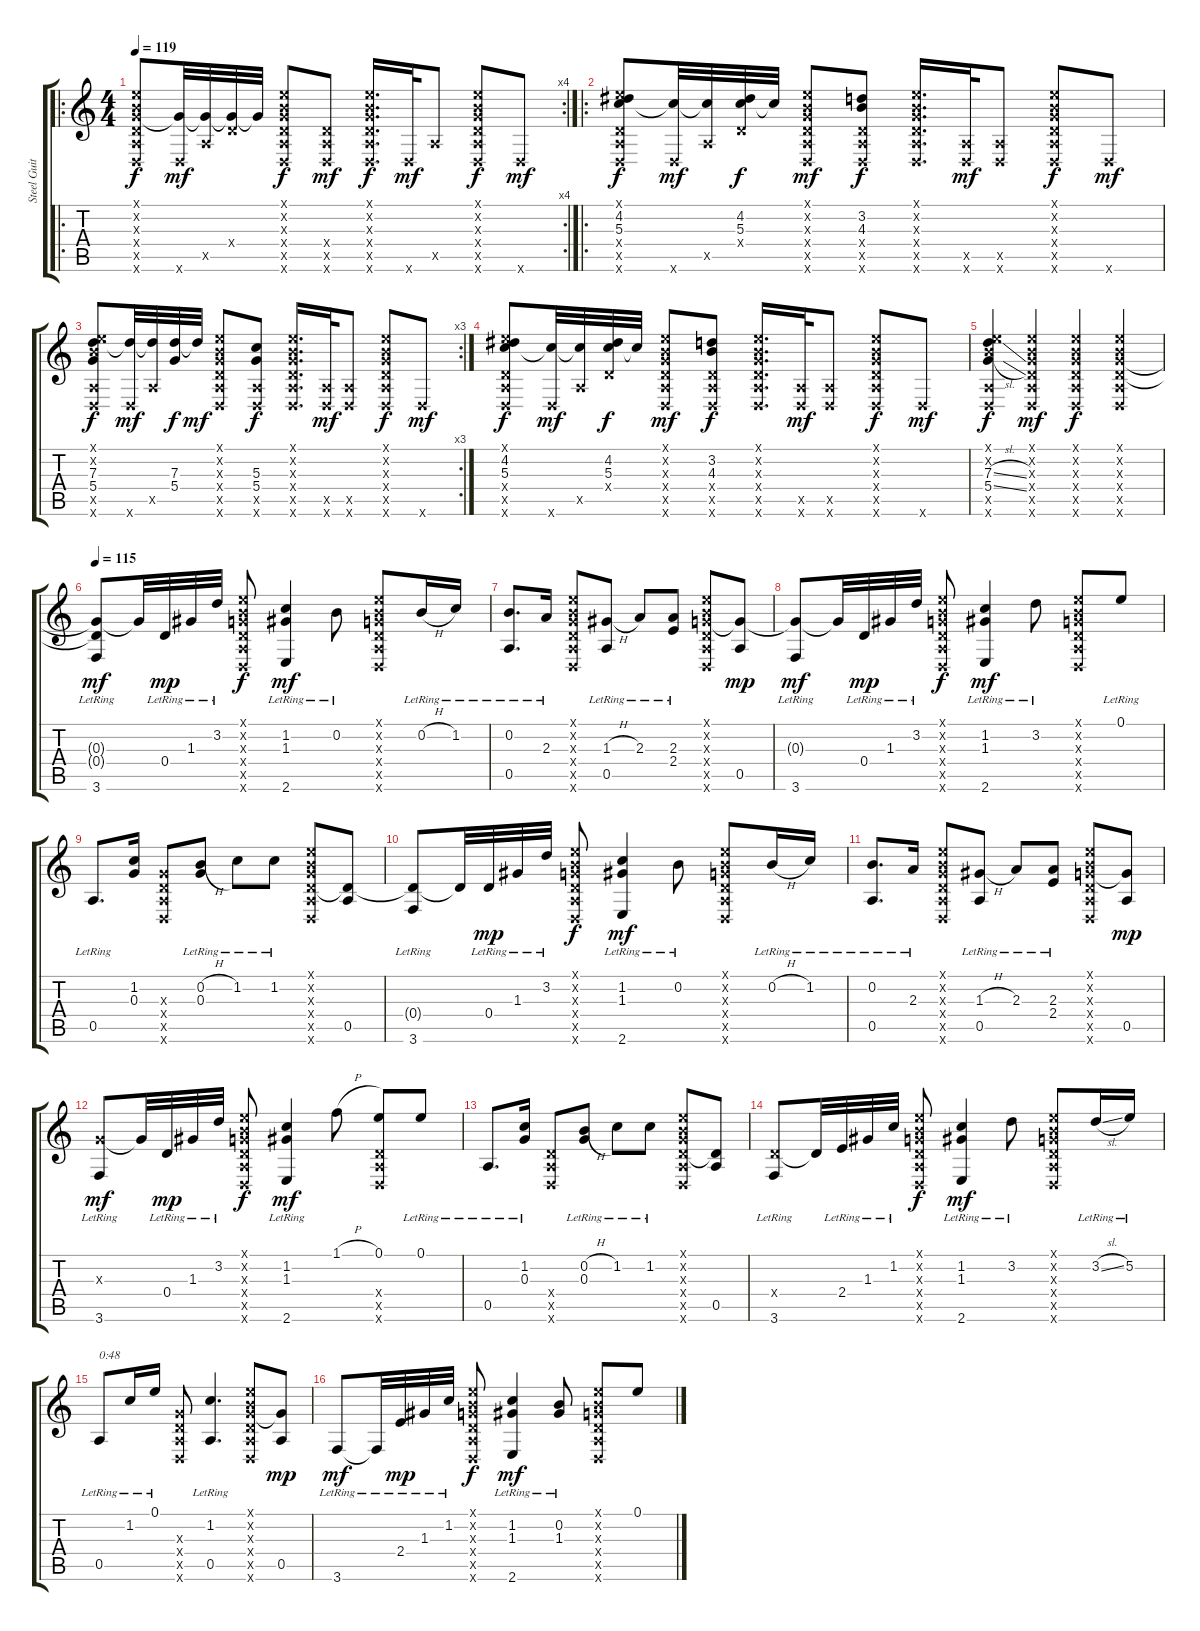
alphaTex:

\track ("Steel Guitar" "Steel Guit") {instrument acousticguitarsteel}
\staff {score tabs}
\tuning (E4 B3 G3 D3 A2 D2) {hide}
\ro
\rc 4
\ts (4 4)
\tempo 119
\clef g2
\ks c
(0.1{x} 0.2{x} 0.3{x} 0.4{x} 0.5{x} 0.6{x}).8{dy f instrument acousticguitarsteel} (0.3{t} 0.6{x}).32{dy mf} (0.3{t} 0.5{x}).32 (0.3{t} 0.4{x}).32 0.3{t}.32 (0.1{x} 0.2{x} 0.3{x} 0.4{x} 0.5{x} 0.6{x}).8{dy f} (0.4{x} 0.5{x} 0.6{x}).8{dy mf} (0.1{x} 0.2{x} 0.3{x} 0.4{x} 0.5{x} 0.6{x}).16{d dy f} 0.6{x}.32{dy mf} 0.5{x}.8 (0.1{x} 0.2{x} 0.3{x} 0.4{x} 0.5{x} 0.6{x}).8{dy f} 0.6{x}.8{dy mf} |
\ro
(0.1{x} 4.2 5.3 0.4{x} 0.5{x} 0.6{x}).8{dy f} (5.3{t} 0.6{x}).32{dy mf} (5.3{t} 0.5{x}).32 (4.2 5.3 0.4{x}).32{dy f} 5.3{t}.32 (0.1{x} 0.2{x} 0.3{x} 0.4{x} 0.5{x} 0.6{x}).8{dy mf} (3.2 4.3 0.4{x} 0.5{x} 0.6{x}).8{dy f} (0.1{x} 0.2{x} 0.3{x} 0.4{x} 0.5{x} 0.6{x}).16{d} (0.5{x} 0.6{x}).32{dy mf} (0.5{x} 0.6{x}).8 (0.1{x} 0.2{x} 0.3{x} 0.4{x} 0.5{x} 0.6{x}).8{dy f} 0.6{x}.8{dy mf} |
\rc 3
(0.1{x} 0.2{x} 7.3 5.4 0.5{x} 0.6{x}).8{dy f} (7.3{t} 0.6{x}).32{dy mf} (7.3{t} 0.5{x}).32 (7.3 5.4).32{dy f} 7.3{t}.32{dy mf} (0.1{x} 0.2{x} 0.3{x} 0.4{x} 0.5{x} 0.6{x}).8 (5.3 5.4 0.5{x} 0.6{x}).8{dy f} (0.1{x} 0.2{x} 0.3{x} 0.4{x} 0.5{x} 0.6{x}).16{d} (0.5{x} 0.6{x}).32{dy mf} (0.5{x} 0.6{x}).8 (0.1{x} 0.2{x} 0.3{x} 0.4{x} 0.5{x} 0.6{x}).8{dy f} 0.6{x}.8{dy mf} |
(0.1{x} 4.2 5.3 0.4{x} 0.5{x} 0.6{x}).8{dy f} (5.3{t} 0.6{x}).32{dy mf} (5.3{t} 0.5{x}).32 (4.2 5.3 0.4{x}).32{dy f} 5.3{t}.32 (0.1{x} 0.2{x} 0.3{x} 0.4{x} 0.5{x} 0.6{x}).8{dy mf} (3.2 4.3 0.4{x} 0.5{x} 0.6{x}).8{dy f} (0.1{x} 0.2{x} 0.3{x} 0.4{x} 0.5{x} 0.6{x}).16{d} (0.5{x} 0.6{x}).32{dy mf} (0.5{x} 0.6{x}).8 (0.1{x} 0.2{x} 0.3{x} 0.4{x} 0.5{x} 0.6{x}).8{dy f} 0.6{x}.8{dy mf} |
(0.1{x} 0.2{x} 7.3{sl} 5.4{sl} 0.5{x} 0.6{x}).4{dy f} (0.1{x} 0.2{x} 0.3{x} 0.4{x} 0.5{x} 0.6{x}).4{dy mf} (0.1{x} 0.2{x} 0.3{x} 0.4{x} 0.5{x} 0.6{x}).4{dy f} (0.1{x} 0.2{x} 0.3{x} 0.4{x} 0.5{x} 0.6{x}).4 |
\tempo 115
(0.3{t} 0.4{t} 3.6{lr}).8{dy mf} 0.3{t}.32 0.4{lr}.32{dy mp} 1.3{lr}.32 3.2{lr}.32 (0.1{x} 0.2{x} 0.3{x} 0.4{x} 0.5{x} 0.6{x}).8{dy f} (1.2 1.3{lr} 2.6{lr}).4{dy mf} 0.2{lr}.8 (0.1{x} 0.2{x} 0.3{x} 0.4{x} 0.5{x} 0.6{x}).8 0.2{h lr}.16 1.2{lr}.16 |
(0.2{lr} 0.5{lr}).8{d} 2.3{lr}.16 (0.1{x} 0.2{x} 0.3{x} 0.4{x} 0.5{x} 0.6{x}).8 (1.3{h lr} 0.5{lr}).8 2.3{lr}.8 (2.3{lr} 2.4{lr}).8 (0.1{x} 0.2{x} 0.3{x} 0.4{x} 0.5{x} 0.6{x}).8 (0.3{t} 0.5).8{dy mp} |
(0.3{t} 3.6{lr}).8{dy mf} 0.3{t}.32 0.4{lr}.32{dy mp} 1.3{lr}.32 3.2{lr}.32 (0.1{x} 0.2{x} 0.3{x} 0.4{x} 0.5{x} 0.6{x}).8{dy f} (1.2 1.3{lr} 2.6{lr}).4{dy mf} 3.2{lr}.8 (0.1{x} 0.2{x} 0.3{x} 0.4{x} 0.5{x} 0.6{x}).8 0.1{lr}.8 |
0.5{lr}.8{d} (1.2 0.3).16 (0.3{x} 0.4{x} 0.5{x} 0.6{x}).8 (0.2{h lr} 0.3).8 1.2{lr}.8 1.2{lr}.8 (0.1{x} 0.2{x} 0.3{x} 0.4{x} 0.5{x} 0.6{x}).8 (0.4{t} 0.5).8 |
(0.4{t} 3.6{lr}).8 0.4{t}.32 0.4{lr}.32{dy mp} 1.3{lr}.32 3.2{lr}.32 (0.1{x} 0.2{x} 0.3{x} 0.4{x} 0.5{x} 0.6{x}).8{dy f} (1.2 1.3{lr} 2.6{lr}).4{dy mf} 0.2{lr}.8 (0.1{x} 0.2{x} 0.3{x} 0.4{x} 0.5{x} 0.6{x}).8 0.2{h lr}.16 1.2{lr}.16 |
(0.2{lr} 0.5{lr}).8{d} 2.3{lr}.16 (0.1{x} 0.2{x} 0.3{x} 0.4{x} 0.5{x} 0.6{x}).8 (1.3{h lr} 0.5{lr}).8 2.3{lr}.8 (2.3{lr} 2.4{lr}).8 (0.1{x} 0.2{x} 0.3{x} 0.4{x} 0.5{x} 0.6{x}).8 (0.3{t} 0.5).8{dy mp} |
(0.3{x} 3.6{lr}).8{dy mf} 0.3{t}.32 0.4{lr}.32{dy mp} 1.3{lr}.32 3.2{lr}.32 (0.1{x} 0.2{x} 0.3{x} 0.4{x} 0.5{x} 0.6{x}).8{dy f} (1.2 1.3{lr} 2.6{lr}).4{dy mf} 1.1{h}.8 (0.1 0.4{x} 0.5{x} 0.6{x}).8 0.1{lr}.8 |
0.5{lr}.8{d} (1.2{lr} 0.3{lr}).16 (0.4{x} 0.5{x} 0.6{x}).8 (0.2{h lr} 0.3).8 1.2{lr}.8 1.2{lr}.8 (0.1{x} 0.2{x} 0.3{x} 0.4{x} 0.5{x} 0.6{x}).8 (0.4{t} 0.5).8 |
(0.4{x} 3.6{lr}).8 0.4{t}.32 2.4{lr}.32 1.3{lr}.32 1.2{lr}.32 (0.1{x} 0.2{x} 0.3{x} 0.4{x} 0.5{x} 0.6{x}).8{dy f} (1.2 1.3{lr} 2.6{lr}).4{dy mf} 3.2{lr}.8 (0.1{x} 0.2{x} 0.3{x} 0.4{x} 0.5{x} 0.6{x}).8 3.2{sl lr}.16 5.2{lr}.16 |
0.5{lr}.8{txt "0:48"} 1.2{lr}.16 0.1{lr}.16 (0.3{x} 0.4{x} 0.5{x} 0.6{x}).8 (1.2{lr} 0.5{lr}).4{d} (0.1{x} 0.2{x} 0.3{x} 0.4{x} 0.5{x} 0.6{x}).8 (0.3{t} 0.5).8{dy mp} |
3.6{lr}.8{dy mf} 3.6{lr t}.32 2.4{lr}.32{dy mp} 1.3{lr}.32 1.2{lr}.32 (0.1{x} 0.2{x} 0.3{x} 0.4{x} 0.5{x} 0.6{x}).8{dy f} (1.2 1.3{lr} 2.6{lr}).4{dy mf} (0.2{lr} 1.3).8 (0.1{x} 0.2{x} 0.3{x} 0.4{x} 0.5{x} 0.6{x}).8 0.1.8
